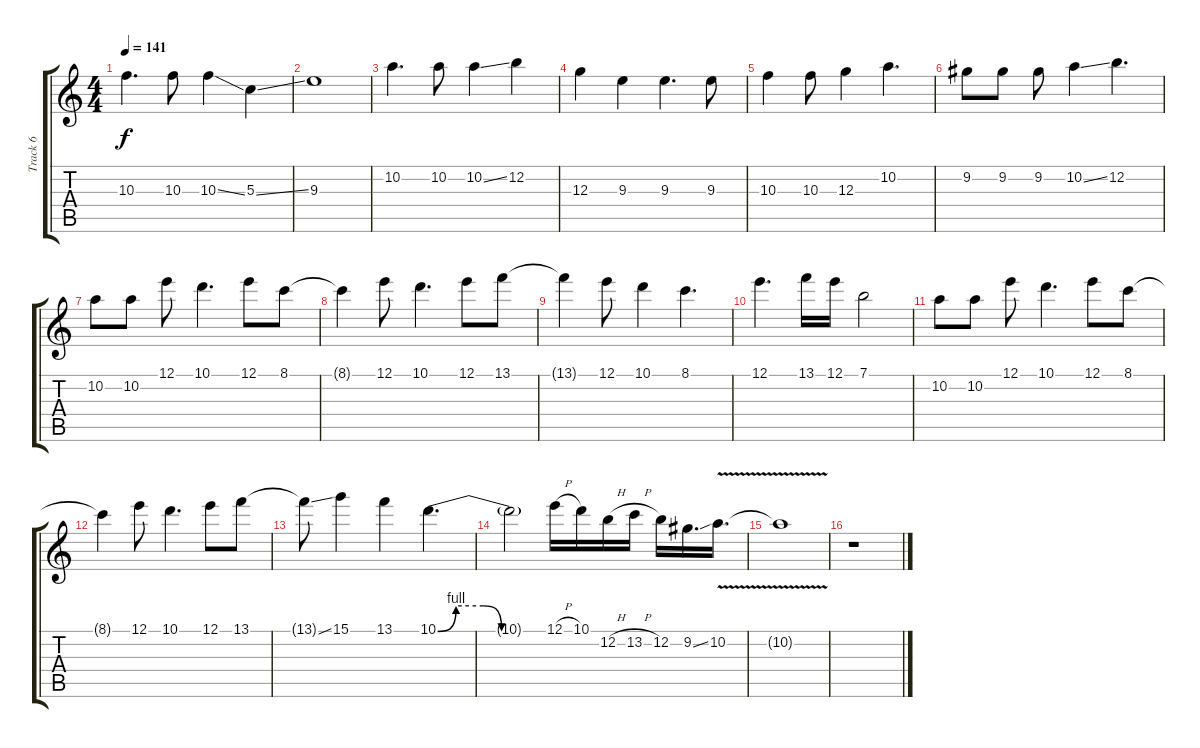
\track ("Track 6" "Track 6") {instrument distortionguitar}
\staff {score tabs}
\tuning (E4 B3 G3 D3 A2 D2) {hide}
\ts (4 4)
\tempo 141
\clef g2
\ks c
10.3.4{d dy f} 10.3.8 10.3{ss}.4 5.3{ss}.4 |
9.3.1 |
10.2.4{d} 10.2.8 10.2{ss}.4 12.2.4 |
12.3.4 9.3.4 9.3.4{d} 9.3.8 |
10.3.4 10.3.8 12.3.4 10.2.4{d} |
9.2.8 9.2.8 9.2.8 10.2{ss}.4 12.2.4{d} |
10.2.8 10.2.8 12.1.8 10.1.4{d} 12.1.8 8.1.8 |
8.1{t}.4 12.1.8 10.1.4{d} 12.1.8 13.1.8 |
13.1{t}.4 12.1.8 10.1.4 8.1.4{d} |
12.1.4{d} 13.1.16 12.1.16 7.1.2 |
10.2.8 10.2.8 12.1.8 10.1.4{d} 12.1.8 8.1.8 |
8.1{t}.4 12.1.8 10.1.4{d} 12.1.8 13.1.8 |
13.1{ss t}.8 15.1.4 13.1.4 10.1{be (custom 0 0 10 4 25 4 35 0 60 0)}.4{d} |
10.1{t}.2 12.1{h}.16 10.1.16 12.2{h}.16 13.2{h}.16 12.2.16 9.2{ss}.16{d} 10.2{v}.16{d} |
10.2{v t}.1 |
r.1
